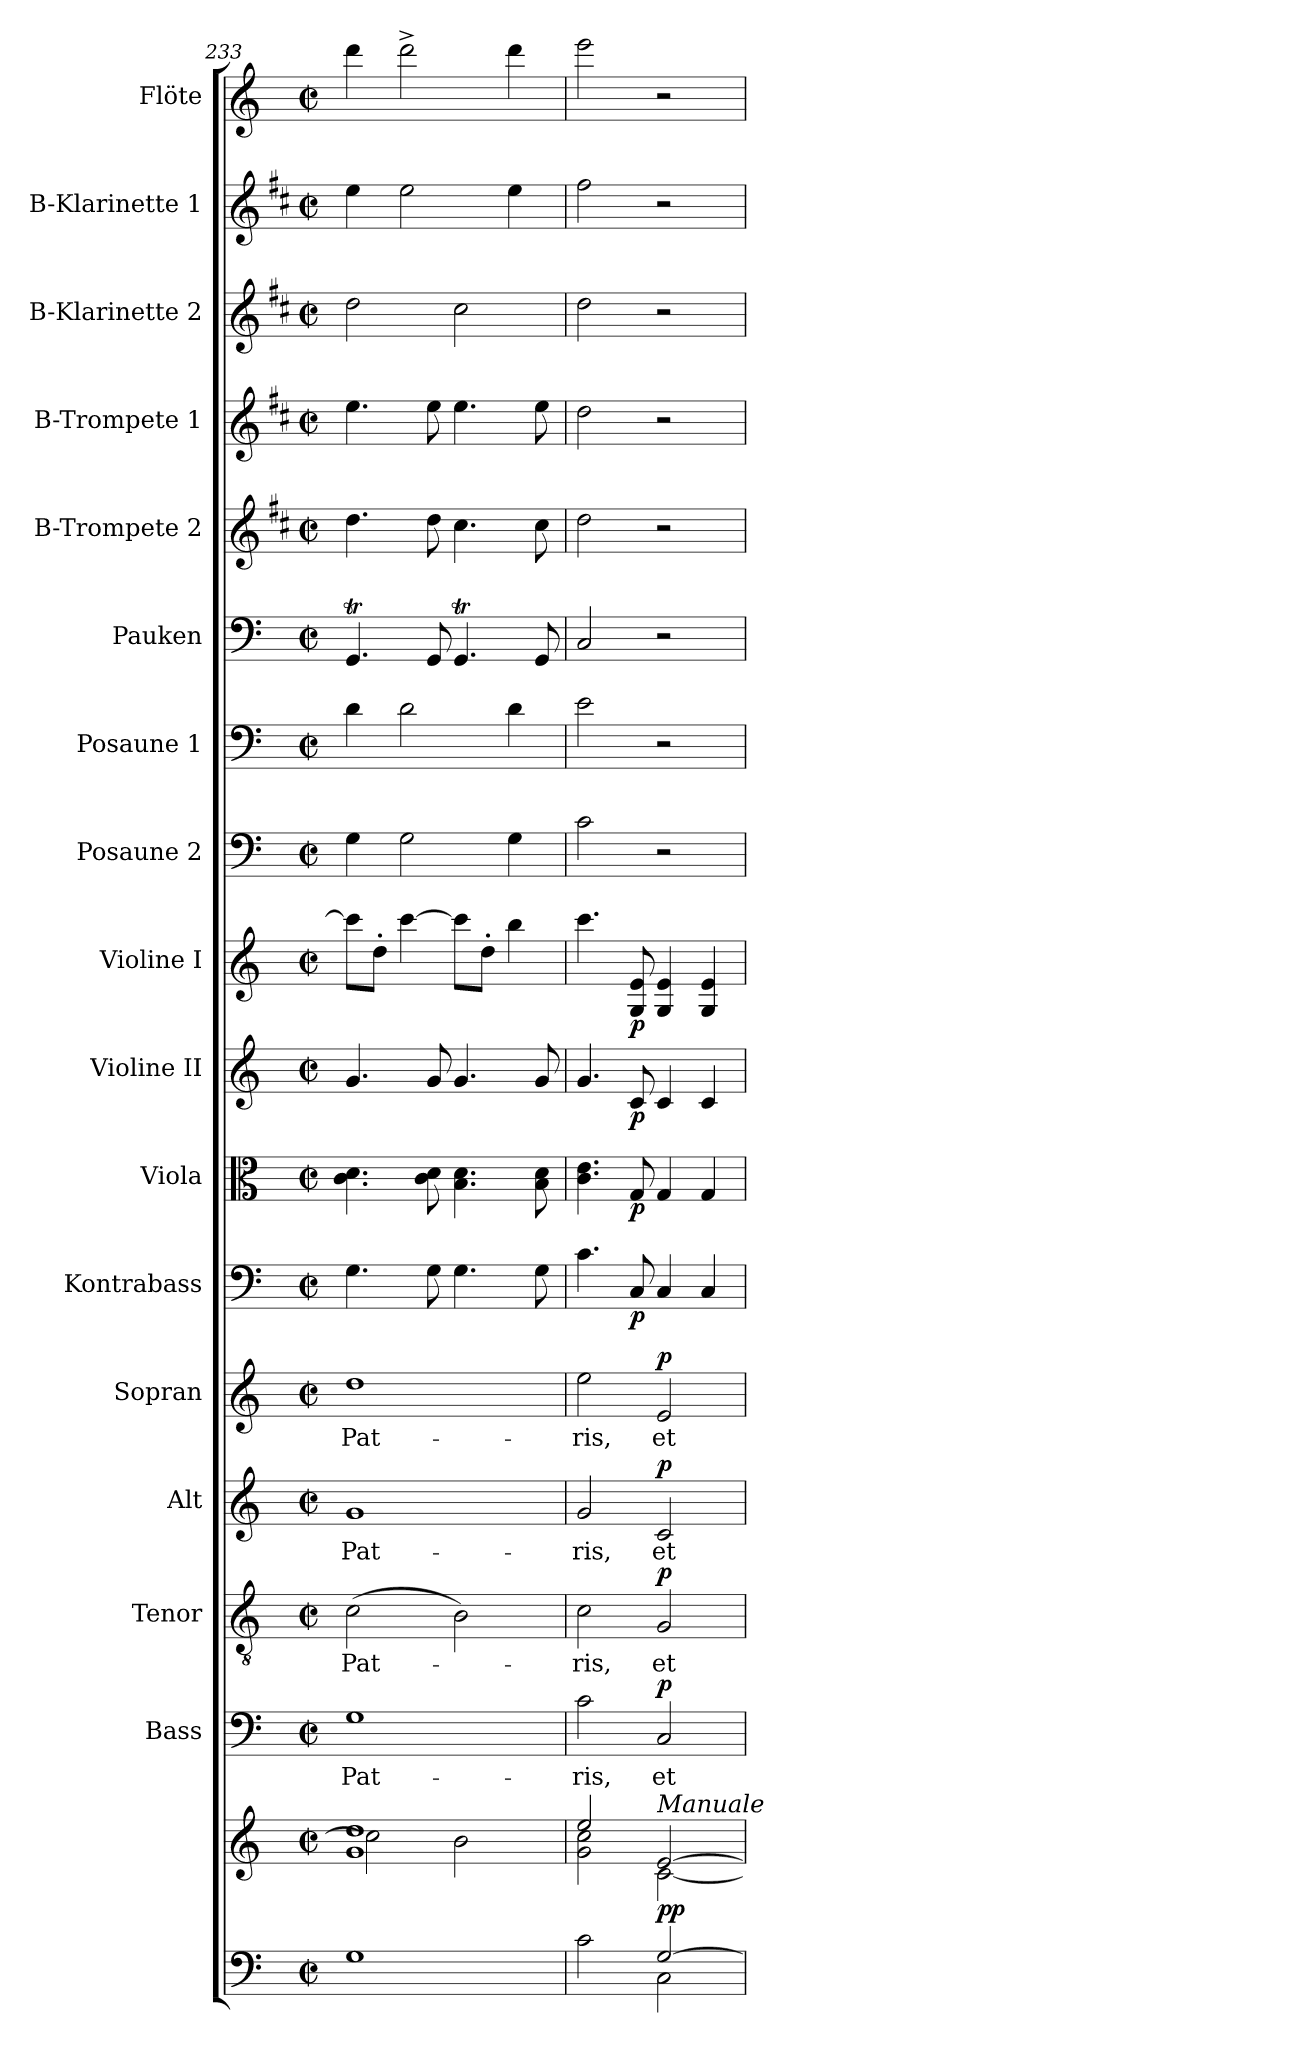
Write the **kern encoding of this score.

**kern	**kern	**dynam	**kern	**text	**dynam	**kern	**text	**dynam	**kern	**text	**dynam	**kern	**text	**dynam	**kern	**dynam	**kern	**dynam	**kern	**dynam	**kern	**dynam	**kern	**kern	**kern	**kern	**kern	**kern	**kern	**kern
*part17	*part17	*part17	*part16	*part16	*part16	*part15	*part15	*part15	*part14	*part14	*part14	*part13	*part13	*part13	*part12	*part12	*part11	*part11	*part10	*part10	*part9	*part9	*part8	*part7	*part6	*part5	*part4	*part3	*part2	*part1
*staff18	*staff17	*staff17/18	*staff16	*staff16	*staff16	*staff15	*staff15	*staff15	*staff14	*staff14	*staff14	*staff13	*staff13	*staff13	*staff12	*staff12	*staff11	*staff11	*staff10	*staff10	*staff9	*staff9	*staff8	*staff7	*staff6	*staff5	*staff4	*staff3	*staff2	*staff1
*	*	*	*I"Bass	*	*	*I"Tenor	*	*	*I"Alt	*	*	*I"Sopran	*	*	*I"Kontrabass	*	*I"Viola	*	*I"Violine II	*	*I"Violine I	*	*I"Posaune 2	*I"Posaune 1	*I"Pauken	*I"B-Trompete 2	*I"B-Trompete 1	*I"B-Klarinette 2	*I"B-Klarinette 1	*I"Flöte
*	*	*	*I'B.	*	*	*I'T.	*	*	*I'A.	*	*	*I'S.	*	*	*I'Kb.	*	*I'Vla.	*	*I'Vl. II	*	*I'Vl. I	*	*I'Pos. 2	*I'Pos. 1	*I'Pk.	*I'B Trp. 2	*I'B Trp. 1	*I'B Kl. 2	*I'B Kl. 1	*I'Fl.
*clefF4	*clefG2	*	*clefF4	*	*	*clefGv2	*	*	*clefG2	*	*	*clefG2	*	*	*clefF4	*	*clefC3	*	*clefG2	*	*clefG2	*	*clefF4	*clefF4	*clefF4	*clefG2	*clefG2	*clefG2	*clefG2	*clefG2
*	*	*	*	*	*	*	*	*	*	*	*	*	*	*	*ITrd7c12	*	*	*	*	*	*	*	*	*	*	*ITrd1c2	*ITrd1c2	*ITrd1c2	*ITrd1c2	*
*k[]	*k[]	*	*k[]	*	*	*k[]	*	*	*k[]	*	*	*k[]	*	*	*k[]	*	*k[]	*	*k[]	*	*k[]	*	*k[]	*k[]	*k[]	*k[]	*k[]	*k[]	*k[]	*k[]
*C:	*C:	*	*C:	*	*	*C:	*	*	*C:	*	*	*C:	*	*	*C:	*	*C:	*	*C:	*	*C:	*	*C:	*C:	*C:	*C:	*C:	*C:	*C:	*C:
*M2/2	*M2/2	*	*M2/2	*	*	*M2/2	*	*	*M2/2	*	*	*M2/2	*	*	*M2/2	*	*M2/2	*	*M2/2	*	*M2/2	*	*M2/2	*M2/2	*M2/2	*M2/2	*M2/2	*M2/2	*M2/2	*M2/2
*met(c|)	*met(c|)	*	*met(c|)	*	*	*met(c|)	*	*	*met(c|)	*	*	*met(c|)	*	*	*met(c|)	*	*met(c|)	*	*met(c|)	*	*met(c|)	*	*met(c|)	*met(c|)	*met(c|)	*met(c|)	*met(c|)	*met(c|)	*met(c|)	*met(c|)
=233	=233	=233	=233	=233	=233	=233	=233	=233	=233	=233	=233	=233	=233	=233	=233	=233	=233	=233	=233	=233	=233	=233	=233	=233	=233	=233	=233	=233	=233	=233
*	*^	*	*	*	*	*	*	*	*	*	*	*	*	*	*	*	*	*	*	*	*	*	*	*	*	*	*	*	*	*
!	!	!	!	!	!LO:LY:b	!	!	!LO:LY:b	!	!	!LO:LY:b	!	!	!LO:LY:b	!	!	!	!	!	!	!	!	!	!	!	!	!	!	!	!	!
1G	1g 1dd	2cc\]	.	1G	Pat-	.	(>2c\	Pat-	.	1g	Pat-	.	1dd	Pat-	.	4.GG\	.	4.c\ 4.d\	.	4.g/	.	8ccc\L]	.	4G\	4d\	4.GGT/	4.cc\	4.dd\	2cc\	4dd\	4ddd\
.	.	.	.	.	.	.	.	.	.	.	.	.	.	.	.	.	.	.	.	.	.	8dd'>\J	.	.	.	.	.	.	.	.	.
.	.	.	.	.	.	.	.	.	.	.	.	.	.	.	.	.	.	.	.	.	.	[4ccc\	.	2G\	2d\	.	.	.	.	2dd\	2ddd^>\
.	.	.	.	.	.	.	.	.	.	.	.	.	.	.	.	8GG\	.	8c\ 8d\	.	8g/	.	.	.	.	.	8GG/	8cc\	8dd\	.	.	.
.	.	2b\	.	.	.	.	2B\)	.	.	.	.	.	.	.	.	4.GG\	.	4.B\ 4.d\	.	4.g/	.	8ccc\L]	.	.	.	4.GGT/	4.b\	4.dd\	2b\	.	.
.	.	.	.	.	.	.	.	.	.	.	.	.	.	.	.	.	.	.	.	.	.	8dd'>\J	.	.	.	.	.	.	.	.	.
.	.	.	.	.	.	.	.	.	.	.	.	.	.	.	.	.	.	.	.	.	.	4bb\	.	4G\	4d\	.	.	.	.	4dd\	4ddd\
.	.	.	.	.	.	.	.	.	.	.	.	.	.	.	.	8GG\	.	8B\ 8d\	.	8g/	.	.	.	.	.	8GG/	8b\	8dd\	.	.	.
!!LO:PB:g=z
=234	=234	=234	=234	=234	=234	=234	=234	=234	=234	=234	=234	=234	=234	=234	=234	=234	=234	=234	=234	=234	=234	=234	=234	=234	=234	=234	=234	=234	=234	=234	=234
*^	*	*	*	*	*	*	*	*	*	*	*	*	*	*	*	*	*	*	*	*	*	*	*	*	*	*	*	*	*	*	*
!	!	!	!	!	!	!LO:LY:b	!	!	!LO:LY:b	!	!	!LO:LY:b	!	!	!LO:LY:b	!	!	!	!	!	!	!	!	!	!	!	!	!	!	!	!	!
2ryy	2c\	2ee/	2g\ 2cc\	.	2c\	-ris,	.	2c\	-ris,	.	2g/	-ris,	.	2ee\	-ris,	.	4.C\	.	4.c\ 4.e\	.	4.g/	.	4.ccc\	.	2c\	2e\	2C/	2cc\	2cc\	2cc\	2ee\	2eee\
!	!	!	!	!	!	!	!	!	!	!	!	!	!	!	!	!	!	!LO:DY:b	!	!LO:DY:b	!	!LO:DY:b	!	!LO:DY:b	!	!	!	!	!	!	!	!
.	.	.	.	.	.	.	.	.	.	.	.	.	.	.	.	.	8CC/	p	8G/	p	8c/	p	8G/ 8e/	p	.	.	.	.	.	.	.	.
!	!	!LO:TX:a:i:t=Manuale	!	!	!	!	!	!	!	!	!	!	!	!	!	!	!	!	!	!	!	!	!	!	!	!	!	!	!	!	!	!
!	!	!	!	!LO:DY:b	!	!LO:LY:b	!LO:DY:a	!	!LO:LY:b	!LO:DY:a	!	!LO:LY:b	!LO:DY:a	!	!LO:LY:b	!LO:DY:a	!	!	!	!	!	!	!	!	!	!	!	!	!	!	!	!
[>2G/	2C\	[>2e/	[<2c\	pp	2C/	et	p	2G/	et	p	2c/	et	p	2e/	et	p	4CC/	.	4G/	.	4c/	.	4G/ 4e/	.	2r	2r	2r	2r	2r	2r	2r	2r
.	.	.	.	.	.	.	.	.	.	.	.	.	.	.	.	.	4CC/	.	4G/	.	4c/	.	4G/ 4e/	.	.	.	.	.	.	.	.	.
*v	*v	*	*	*	*	*	*	*	*	*	*	*	*	*	*	*	*	*	*	*	*	*	*	*	*	*	*	*	*	*	*	*
*	*v	*v	*	*	*	*	*	*	*	*	*	*	*	*	*	*	*	*	*	*	*	*	*	*	*	*	*	*	*	*	*
=	=	=	=	=	=	=	=	=	=	=	=	=	=	=	=	=	=	=	=	=	=	=	=	=	=	=	=	=	=	=
*-	*-	*-	*-	*-	*-	*-	*-	*-	*-	*-	*-	*-	*-	*-	*-	*-	*-	*-	*-	*-	*-	*-	*-	*-	*-	*-	*-	*-	*-	*-
